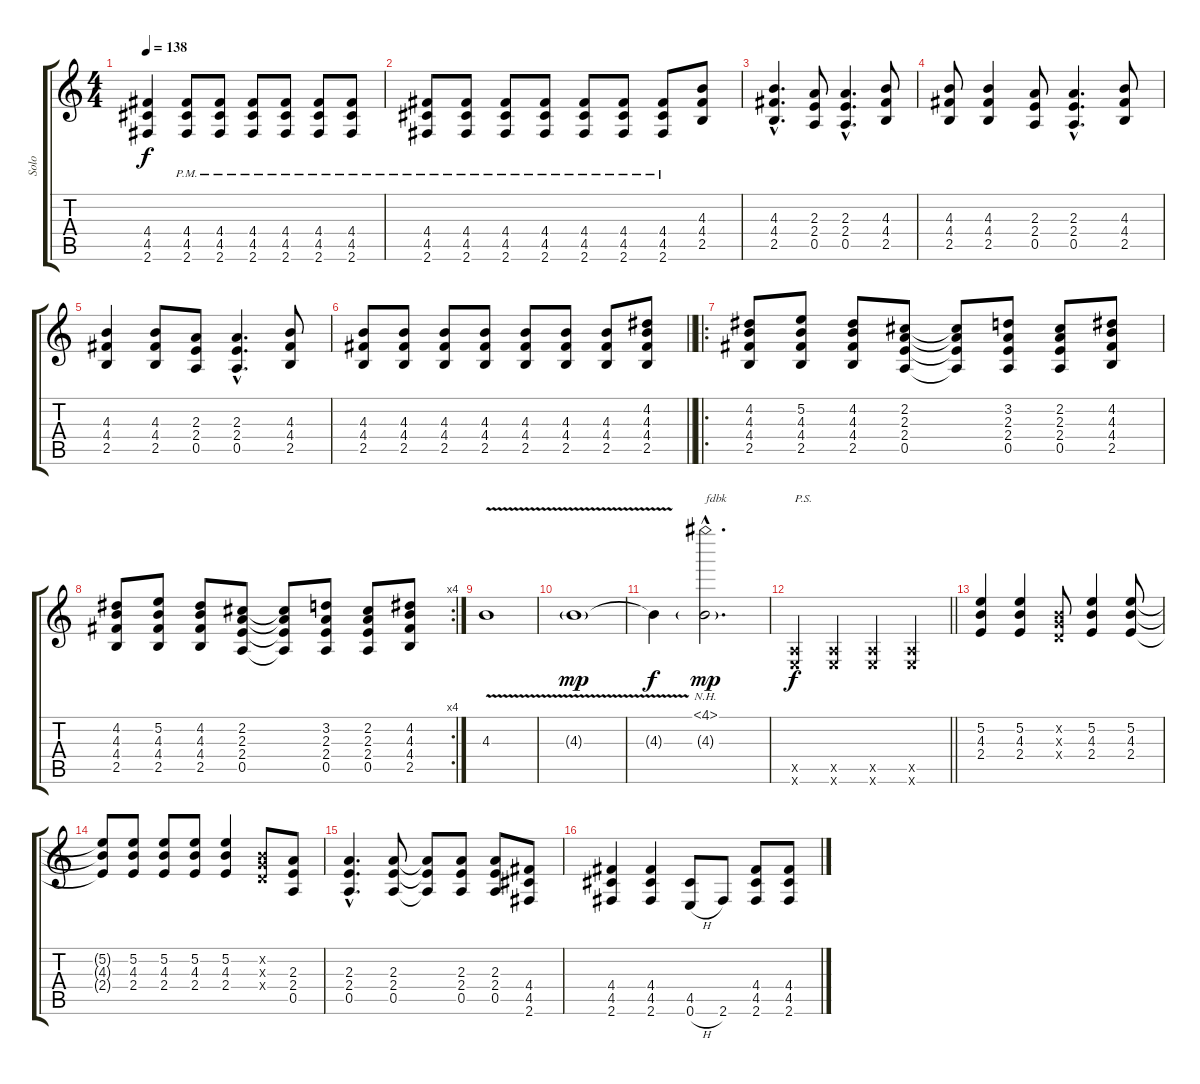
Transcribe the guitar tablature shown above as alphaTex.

\track ("Solo" "Solo") {instrument overdrivenguitar}
\staff {score tabs}
\tuning (E4 B3 G3 D3 A2 E2) {hide}
\ts (4 4)
\tempo 138
\clef g2
\ks c
(4.4 4.5 2.6).4{dy f} (4.4{pm} 4.5{pm} 2.6{pm}).8 (4.4{pm} 4.5{pm} 2.6{pm}).8 (4.4{pm} 4.5{pm} 2.6{pm}).8 (4.4{pm} 4.5{pm} 2.6{pm}).8 (4.4{pm} 4.5{pm} 2.6{pm}).8 (4.4{pm} 4.5{pm} 2.6{pm}).8 |
(4.4{pm} 4.5{pm} 2.6{pm}).8 (4.4{pm} 4.5{pm} 2.6{pm}).8 (4.4{pm} 4.5{pm} 2.6{pm}).8 (4.4{pm} 4.5{pm} 2.6{pm}).8 (4.4{pm} 4.5{pm} 2.6{pm}).8 (4.4{pm} 4.5{pm} 2.6{pm}).8 (4.4{pm} 4.5{pm} 2.6{pm}).8 (4.3 4.4 2.5).8 |
(4.3{hac} 4.4{hac} 2.5{hac}).4{d} (2.3 2.4 0.5).8 (2.3{hac} 2.4{hac} 0.5{hac}).4{d} (4.3 4.4 2.5).8 |
(4.3 4.4 2.5).8 (4.3 4.4 2.5).4 (2.3 2.4 0.5).8 (2.3{hac} 2.4{hac} 0.5{hac}).4{d} (4.3 4.4 2.5).8 |
(4.3 4.4 2.5).4 (4.3 4.4 2.5).8 (2.3 2.4 0.5).8 (2.3{hac} 2.4{hac} 0.5{hac}).4{d} (4.3 4.4 2.5).8 |
\barLineRight lightlight
(4.3 4.4 2.5).8 (4.3 4.4 2.5).8 (4.3 4.4 2.5).8 (4.3 4.4 2.5).8 (4.3 4.4 2.5).8 (4.3 4.4 2.5).8 (4.3 4.4 2.5).8 (4.2 4.3 4.4 2.5).8 |
\ro
(4.2 4.3 4.4 2.5).8 (5.2 4.3 4.4 2.5).8 (4.2 4.3 4.4 2.5).8 (2.2 2.3 2.4 0.5).8 (2.2{t} 2.3{t} 2.4{t} 0.5{t}).8 (3.2 2.3 2.4 0.5).8 (2.2 2.3 2.4 0.5).8 (4.2 4.3 4.4 2.5).8 |
\rc 4
(4.2 4.3 4.4 2.5).8 (5.2 4.3 4.4 2.5).8 (4.2 4.3 4.4 2.5).8 (2.2 2.3 2.4 0.5).8 (2.2{t} 2.3{t} 2.4{t} 0.5{t}).8 (3.2 2.3 2.4 0.5).8 (2.2 2.3 2.4 0.5).8 (4.2 4.3 4.4 2.5).8 |
4.3{v}.1 |
4.3{v g}.1{dy mp} |
4.3{t}.4{dy f} (4.1{nh hac} 4.3{g hac}).2{d txt "fdbk" dy mp} |
\barLineRight lightlight
(0.5{x} 0.6{x}).4{txt "P.S." dy f} (0.5{x} 0.6{x}).4 (0.5{x} 0.6{x}).4 (0.5{x} 0.6{x}).4 |
(5.2 4.3 2.4).4 (5.2 4.3 2.4).4 (0.2{x} 0.3{x} 0.4{x}).8 (5.2 4.3 2.4).4 (5.2 4.3 2.4).8 |
(5.2{t} 4.3{t} 2.4{t}).8 (5.2 4.3 2.4).8 (5.2 4.3 2.4).8 (5.2 4.3 2.4).8 (5.2 4.3 2.4).4 (0.2{x} 0.3{x} 0.4{x}).8 (2.3 2.4 0.5).8 |
(2.3{hac} 2.4{hac} 0.5{hac}).4{d} (2.3 2.4 0.5).8 (2.3{t} 2.4{t} 0.5{t}).8 (2.3 2.4 0.5).8 (2.3 2.4 0.5).8 (4.4 4.5 2.6).8 |
(4.4 4.5 2.6).4 (4.4 4.5 2.6).4 (4.5 0.6{h}).8 2.6.8 (4.4 4.5 2.6).8 (4.4 4.5 2.6).8
